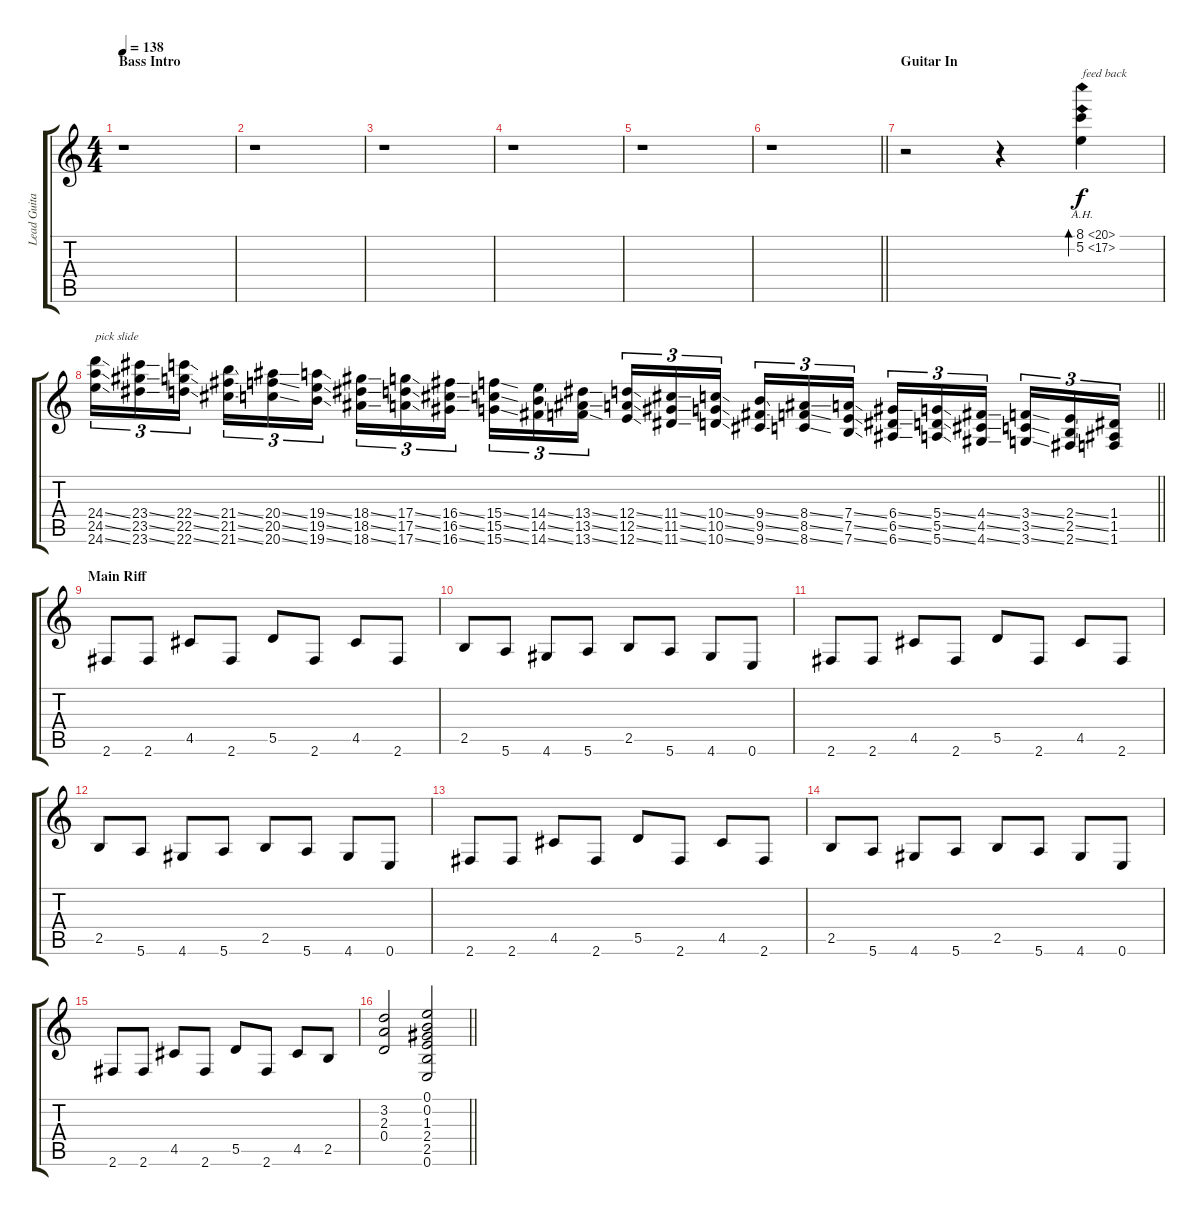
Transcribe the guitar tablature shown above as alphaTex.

\track ("Lead Guitar" "Lead Guita") {instrument distortionguitar}
\staff {score tabs}
\tuning (E4 B3 G3 D3 A2 E2) {hide}
\ts (4 4)
\section ("" "Bass Intro")
\tempo 138
\clef g2
\ks c
r.1{dy f instrument distortionguitar} |
r.1 |
r.1 |
r.1 |
r.1 |
\barLineRight lightlight
r.1 |
\section ("" "Guitar In")
r.2 r.4 (8.1{ah 12} 5.2{ah 12}).4{bd 120 txt "feed back"} |
\barLineRight lightlight
(24.4{ss} 24.5{ss} 24.6{ss}).16{tu (3 2) txt "pick slide"} (23.4{ss} 23.5{ss} 23.6{ss}).16{tu (3 2)} (22.4{ss} 22.5{ss} 22.6{ss}).16{tu (3 2) beam splitsecondary} (21.4{ss} 21.5{ss} 21.6{ss}).16{tu (3 2)} (20.4{ss} 20.5{ss} 20.6{ss}).16{tu (3 2)} (19.4{ss} 19.5{ss} 19.6{ss}).16{tu (3 2)} (18.4{ss} 18.5{ss} 18.6{ss}).16{tu (3 2)} (17.4{ss} 17.5{ss} 17.6{ss}).16{tu (3 2)} (16.4{ss} 16.5{ss} 16.6{ss}).16{tu (3 2) beam splitsecondary} (15.4{ss} 15.5{ss} 15.6{ss}).16{tu (3 2)} (14.4{ss} 14.5{ss} 14.6{ss}).16{tu (3 2)} (13.4{ss} 13.5{ss} 13.6{ss}).16{tu (3 2)} (12.4{ss} 12.5{ss} 12.6{ss}).16{tu (3 2)} (11.4{ss} 11.5{ss} 11.6{ss}).16{tu (3 2)} (10.4{ss} 10.5{ss} 10.6{ss}).16{tu (3 2) beam splitsecondary} (9.4{ss} 9.5{ss} 9.6{ss}).16{tu (3 2)} (8.4{ss} 8.5{ss} 8.6{ss}).16{tu (3 2)} (7.4{ss} 7.5{ss} 7.6{ss}).16{tu (3 2)} (6.4{ss} 6.5{ss} 6.6{ss}).16{tu (3 2)} (5.4{ss} 5.5{ss} 5.6{ss}).16{tu (3 2)} (4.4{ss} 4.5{ss} 4.6{ss}).16{tu (3 2) beam splitsecondary} (3.4{ss} 3.5{ss} 3.6{ss}).16{tu (3 2)} (2.4{ss} 2.5{ss} 2.6{ss}).16{tu (3 2)} (1.4 1.5 1.6).16{tu (3 2)} |
\section ("" "Main Riff")
2.6.8 2.6.8 4.5.8 2.6.8 5.5.8 2.6.8 4.5.8 2.6.8 |
2.5.8 5.6.8 4.6.8 5.6.8 2.5.8 5.6.8 4.6.8 0.6.8 |
2.6.8 2.6.8 4.5.8 2.6.8 5.5.8 2.6.8 4.5.8 2.6.8 |
2.5.8 5.6.8 4.6.8 5.6.8 2.5.8 5.6.8 4.6.8 0.6.8 |
2.6.8 2.6.8 4.5.8 2.6.8 5.5.8 2.6.8 4.5.8 2.6.8 |
2.5.8 5.6.8 4.6.8 5.6.8 2.5.8 5.6.8 4.6.8 0.6.8 |
2.6.8 2.6.8 4.5.8 2.6.8 5.5.8 2.6.8 4.5.8 2.5.8 |
\barLineRight lightlight
(3.2 2.3 0.4).2 (0.1 0.2 1.3 2.4 2.5 0.6).2
